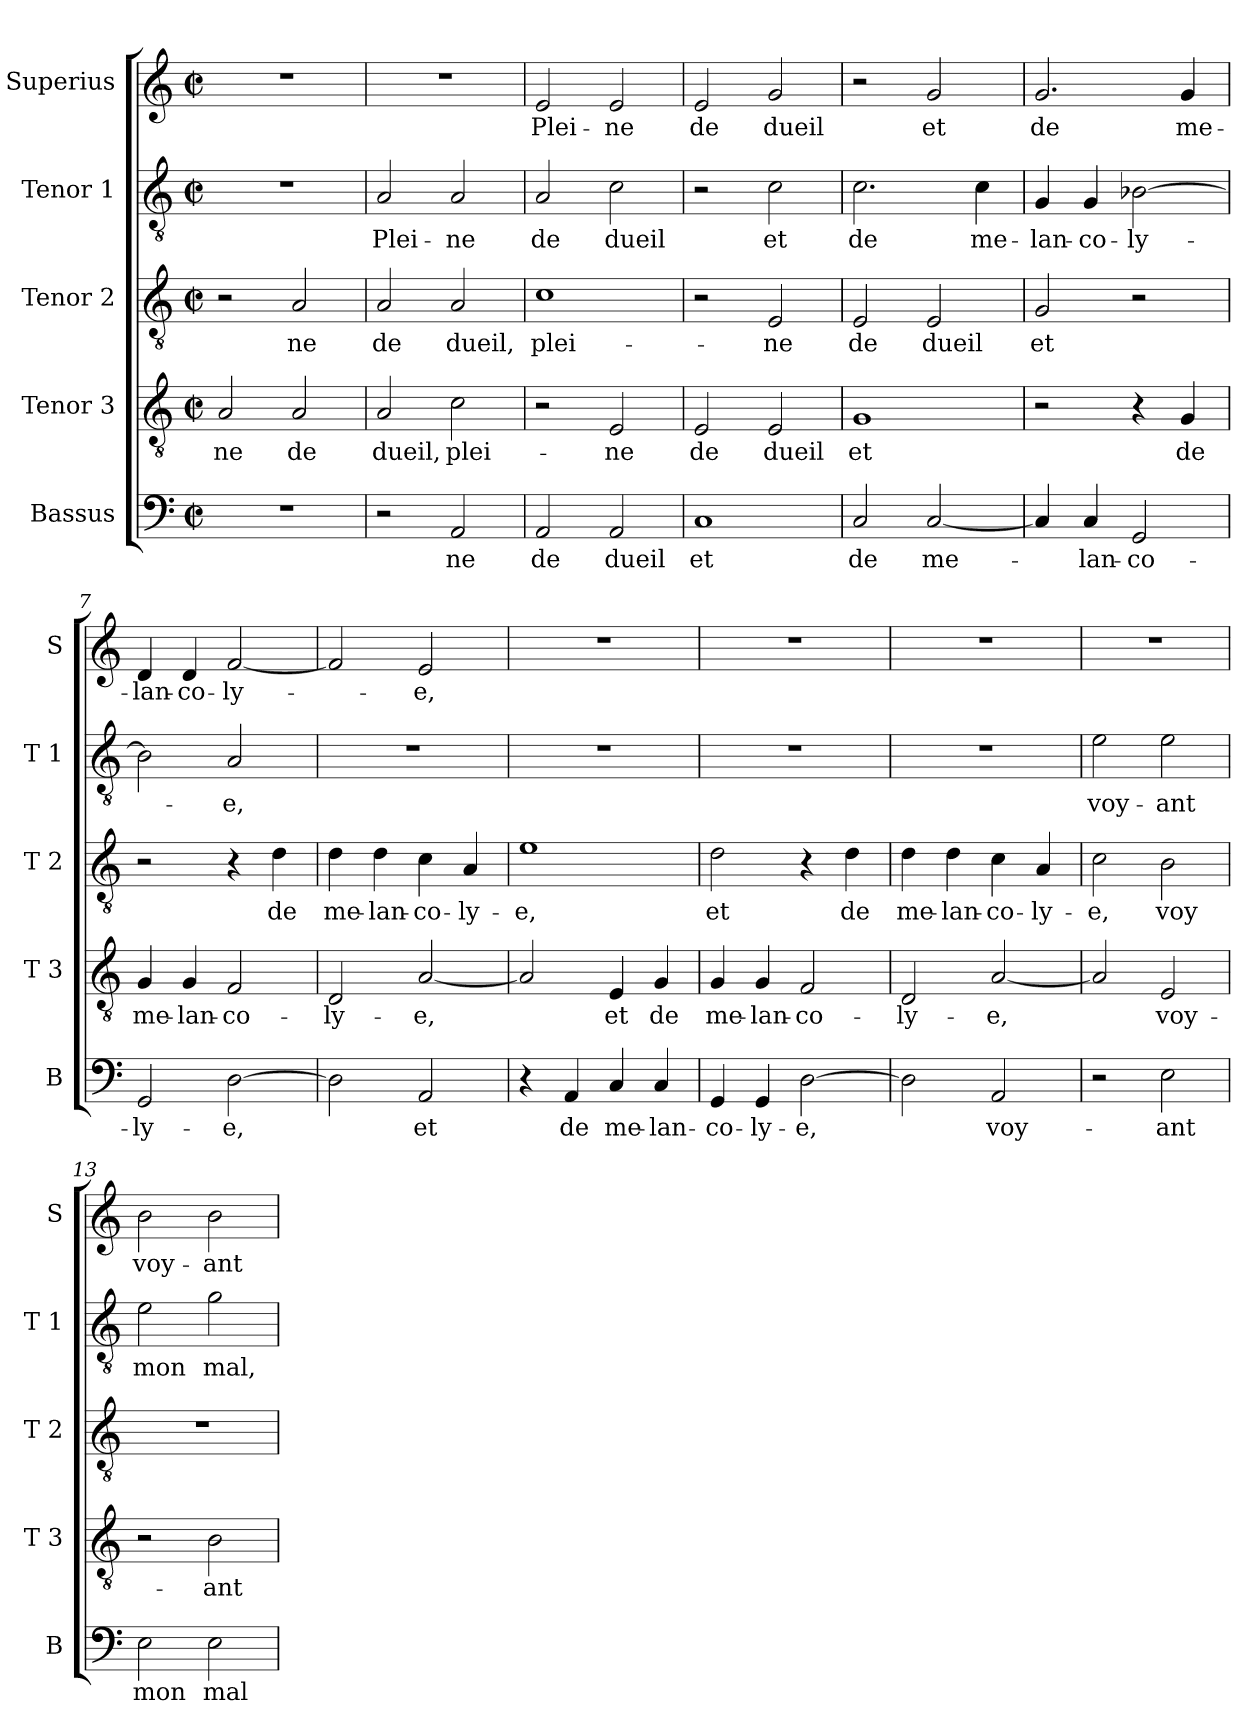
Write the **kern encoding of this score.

**kern	**text	**kern	**text	**kern	**text	**kern	**text	**kern	**text
*part5	*part5	*part4	*part4	*part3	*part3	*part2	*part2	*part1	*part1
*staff5	*staff5	*staff4	*staff4	*staff3	*staff3	*staff2	*staff2	*staff1	*staff1
*I"Bassus	*	*I"Tenor 3	*	*I"Tenor 2	*	*I"Tenor 1	*	*I"Superius	*
*I'B	*	*I'T 3	*	*I'T 2	*	*I'T 1	*	*I'S	*
*clefF4	*	*clefGv2	*	*clefGv2	*	*clefGv2	*	*clefG2	*
*k[]	*	*k[]	*	*k[]	*	*k[]	*	*k[]	*
*C:	*	*C:	*	*C:	*	*C:	*	*C:	*
*M2/2	*	*M2/2	*	*M2/2	*	*M2/2	*	*M2/2	*
*met(c|)	*	*met(c|)	*	*met(c|)	*	*met(c|)	*	*met(c|)	*
=1	=1	=1	=1	=1	=1	=1	=1	=1	=1
1r	.	2A/	ne	2r	.	1r	.	1r	.
.	.	2A/	de	2A/	ne	.	.	.	.
=2	=2	=2	=2	=2	=2	=2	=2	=2	=2
2r	.	2A/	dueil,	2A/	de	2A/	Plei-	1r	.
2AA/	ne	2c\	plei-	2A/	dueil,	2A/	-ne	.	.
=3	=3	=3	=3	=3	=3	=3	=3	=3	=3
2AA/	de	2r	.	1c	plei-	2A/	de	2e/	Plei-
2AA/	dueil	2E/	-ne	.	.	2c\	dueil	2e/	-ne
=4	=4	=4	=4	=4	=4	=4	=4	=4	=4
1C	et	2E/	de	2r	.	2r	.	2e/	de
.	.	2E/	dueil	2E/	-ne	2c\	et	2g/	dueil
=5	=5	=5	=5	=5	=5	=5	=5	=5	=5
2C/	de	1G	et	2E/	de	2.c\	de	2r	.
[2C/	me-	.	.	2E/	dueil	.	.	2g/	et
.	.	.	.	.	.	4c\	me-	.	.
=6	=6	=6	=6	=6	=6	=6	=6	=6	=6
4C/]	.	2r	.	2G/	et	4G/	-lan-	2.g/	de
4C/	-lan-	.	.	.	.	4G/	-co-	.	.
2GG/	-co-	4r	.	2r	.	[2B-X\	-ly-	.	.
.	.	4G/	de	.	.	.	.	4g/	me-
!!LO:LB:g=z
=7	=7	=7	=7	=7	=7	=7	=7	=7	=7
2GG/	-ly-	4G/	me-	2r	.	2B-\]	.	4d/	-lan-
.	.	4G/	-lan-	.	.	.	.	4d/	-co-
[2D\	-e,	2F/	-co-	4r	.	2A/	-e,	[2f/	-ly-
.	.	.	.	4d\	de	.	.	.	.
=8	=8	=8	=8	=8	=8	=8	=8	=8	=8
2D\]	.	2D/	-ly-	4d\	me-	1r	.	2f/]	.
.	.	.	.	4d\	-lan-	.	.	.	.
2AA/	et	[2A/	-e,	4c\	-co-	.	.	2e/	-e,
.	.	.	.	4A/	-ly-	.	.	.	.
=9	=9	=9	=9	=9	=9	=9	=9	=9	=9
4r	.	2A/]	.	1e	-e,	1r	.	1r	.
4AA/	de	.	.	.	.	.	.	.	.
4C/	me-	4E/	et	.	.	.	.	.	.
4C/	-lan-	4G/	de	.	.	.	.	.	.
=10	=10	=10	=10	=10	=10	=10	=10	=10	=10
4GG/	-co-	4G/	me-	2d\	et	1r	.	1r	.
4GG/	-ly-	4G/	-lan-	.	.	.	.	.	.
[2D\	-e,	2F/	-co-	4r	.	.	.	.	.
.	.	.	.	4d\	de	.	.	.	.
=11	=11	=11	=11	=11	=11	=11	=11	=11	=11
2D\]	.	2D/	-ly-	4d\	me-	1r	.	1r	.
.	.	.	.	4d\	-lan-	.	.	.	.
2AA/	voy-	[2A/	-e,	4c\	-co-	.	.	.	.
.	.	.	.	4A/	-ly-	.	.	.	.
=12	=12	=12	=12	=12	=12	=12	=12	=12	=12
2r	.	2A/]	.	2c\	-e,	2e\	voy-	1r	.
2E\	-ant	2E/	voy-	2B\	voy-	2e\	-ant	.	.
=13	=13	=13	=13	=13	=13	=13	=13	=13	=13
2E\	mon	2r	.	1r	.	2e\	mon	2b\	voy-
2E\	mal	2B\	-ant	.	.	2g\	mal,	2b\	-ant
=	=	=	=	=	=	=	=	=	=
*-	*-	*-	*-	*-	*-	*-	*-	*-	*-
